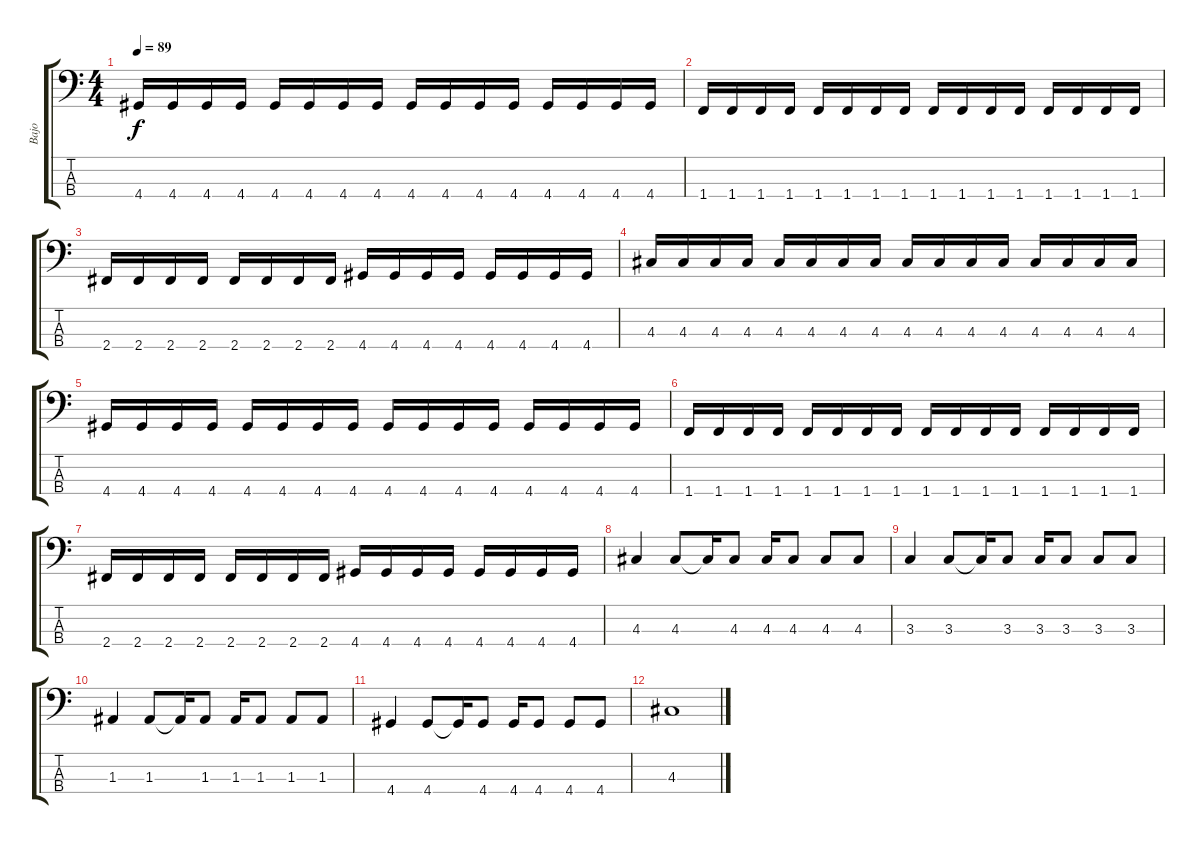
\track ("Bajo" "Bajo") {instrument electricbasspick}
\staff {score tabs}
\tuning (G2 D2 A1 E1) {hide}
\ts (4 4)
\tempo 89
\clef f4
\ks c
4.4.16{dy f} 4.4.16 4.4.16 4.4.16 4.4.16 4.4.16 4.4.16 4.4.16 4.4.16 4.4.16 4.4.16 4.4.16 4.4.16 4.4.16 4.4.16 4.4.16 |
1.4.16 1.4.16 1.4.16 1.4.16 1.4.16 1.4.16 1.4.16 1.4.16 1.4.16 1.4.16 1.4.16 1.4.16 1.4.16 1.4.16 1.4.16 1.4.16 |
2.4.16 2.4.16 2.4.16 2.4.16 2.4.16 2.4.16 2.4.16 2.4.16 4.4.16 4.4.16 4.4.16 4.4.16 4.4.16 4.4.16 4.4.16 4.4.16 |
4.3.16 4.3.16 4.3.16 4.3.16 4.3.16 4.3.16 4.3.16 4.3.16 4.3.16 4.3.16 4.3.16 4.3.16 4.3.16 4.3.16 4.3.16 4.3.16 |
4.4.16 4.4.16 4.4.16 4.4.16 4.4.16 4.4.16 4.4.16 4.4.16 4.4.16 4.4.16 4.4.16 4.4.16 4.4.16 4.4.16 4.4.16 4.4.16 |
1.4.16 1.4.16 1.4.16 1.4.16 1.4.16 1.4.16 1.4.16 1.4.16 1.4.16 1.4.16 1.4.16 1.4.16 1.4.16 1.4.16 1.4.16 1.4.16 |
2.4.16 2.4.16 2.4.16 2.4.16 2.4.16 2.4.16 2.4.16 2.4.16 4.4.16 4.4.16 4.4.16 4.4.16 4.4.16 4.4.16 4.4.16 4.4.16 |
4.3.4 4.3.8 4.3{t}.16 4.3.8 4.3.16 4.3.8 4.3.8 4.3.8 |
3.3.4 3.3.8 3.3{t}.16 3.3.8 3.3.16 3.3.8 3.3.8 3.3.8 |
1.3.4 1.3.8 1.3{t}.16 1.3.8 1.3.16 1.3.8 1.3.8 1.3.8 |
4.4.4 4.4.8 4.4{t}.16 4.4.8 4.4.16 4.4.8 4.4.8 4.4.8 |
4.3.1
